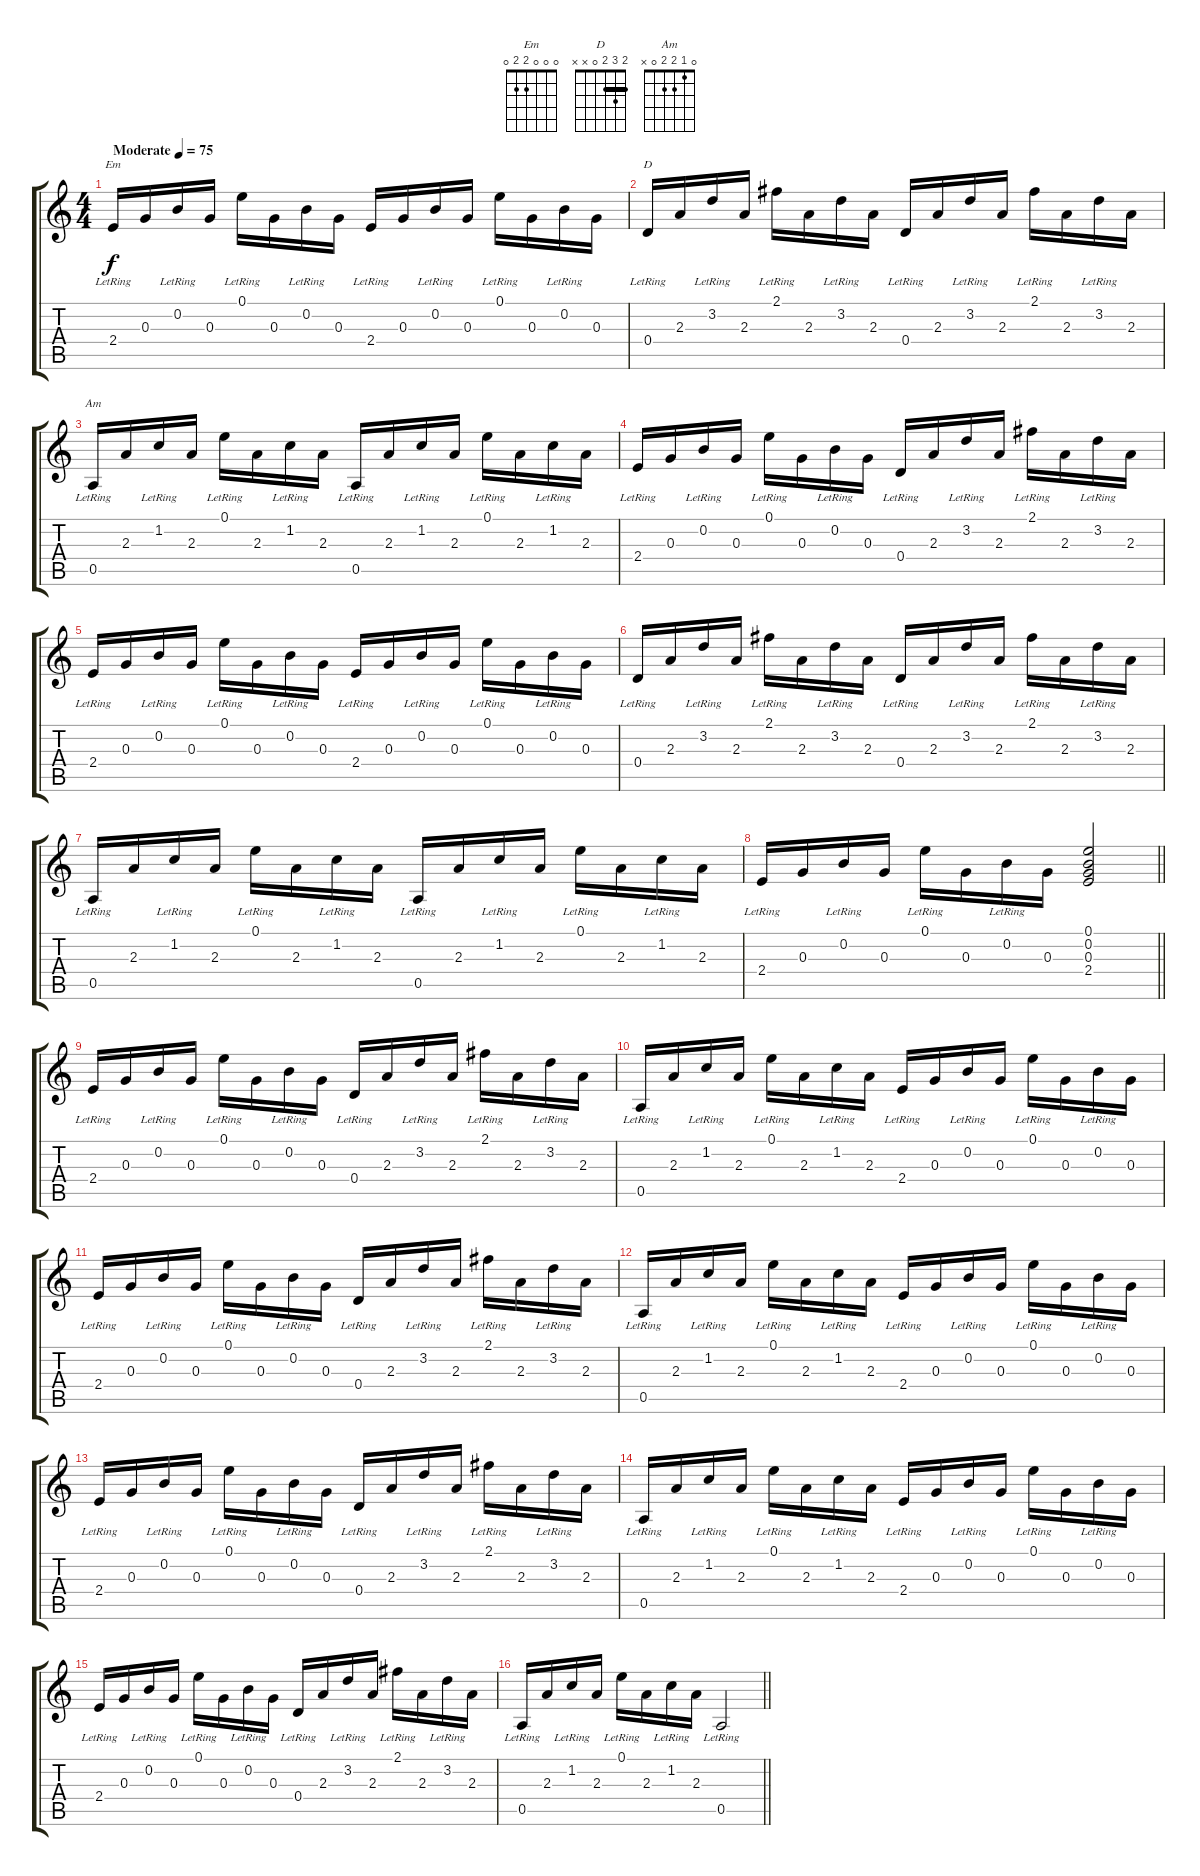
\track "" {instrument acousticguitarsteel}
\staff {score tabs}
\tuning (E4 B3 G3 D3 A2 E2) {hide}
\chord ("Em" 0 0 0 2 2 0)
\chord ("D" 2 3 2 0 x x) {barre 2}
\chord ("Am" 0 1 2 2 0 x)
\ts (4 4)
\section ("" "")
\tempo (75 "Moderate")
\clef g2
\ks c
2.4{lr}.16{ch "Em" dy f instrument acousticguitarsteel} 0.3.16 0.2{lr}.16 0.3.16 0.1{lr}.16 0.3.16 0.2{lr}.16 0.3.16 2.4{lr}.16 0.3.16 0.2{lr}.16 0.3.16 0.1{lr}.16 0.3.16 0.2{lr}.16 0.3.16 |
0.4{lr}.16{ch "D"} 2.3.16 3.2{lr}.16 2.3.16 2.1{lr}.16 2.3.16 3.2{lr}.16 2.3.16 0.4{lr}.16 2.3.16 3.2{lr}.16 2.3.16 2.1{lr}.16 2.3.16 3.2{lr}.16 2.3.16 |
0.5{lr}.16{ch "Am"} 2.3.16 1.2{lr}.16 2.3.16 0.1{lr}.16 2.3.16 1.2{lr}.16 2.3.16 0.5{lr}.16 2.3.16 1.2{lr}.16 2.3.16 0.1{lr}.16 2.3.16 1.2{lr}.16 2.3.16 |
2.4{lr}.16 0.3.16 0.2{lr}.16 0.3.16 0.1{lr}.16 0.3.16 0.2{lr}.16 0.3.16 0.4{lr}.16 2.3.16 3.2{lr}.16 2.3.16 2.1{lr}.16 2.3.16 3.2{lr}.16 2.3.16 |
2.4{lr}.16 0.3.16 0.2{lr}.16 0.3.16 0.1{lr}.16 0.3.16 0.2{lr}.16 0.3.16 2.4{lr}.16 0.3.16 0.2{lr}.16 0.3.16 0.1{lr}.16 0.3.16 0.2{lr}.16 0.3.16 |
0.4{lr}.16 2.3.16 3.2{lr}.16 2.3.16 2.1{lr}.16 2.3.16 3.2{lr}.16 2.3.16 0.4{lr}.16 2.3.16 3.2{lr}.16 2.3.16 2.1{lr}.16 2.3.16 3.2{lr}.16 2.3.16 |
0.5{lr}.16 2.3.16 1.2{lr}.16 2.3.16 0.1{lr}.16 2.3.16 1.2{lr}.16 2.3.16 0.5{lr}.16 2.3.16 1.2{lr}.16 2.3.16 0.1{lr}.16 2.3.16 1.2{lr}.16 2.3.16 |
\barLineRight lightlight
2.4{lr}.16 0.3.16 0.2{lr}.16 0.3.16 0.1{lr}.16 0.3.16 0.2{lr}.16 0.3.16 (0.1 0.2 0.3 2.4).2 |
\section ("" "")
2.4{lr}.16 0.3.16 0.2{lr}.16 0.3.16 0.1{lr}.16 0.3.16 0.2{lr}.16 0.3.16 0.4{lr}.16 2.3.16 3.2{lr}.16 2.3.16 2.1{lr}.16 2.3.16 3.2{lr}.16 2.3.16 |
0.5{lr}.16 2.3.16 1.2{lr}.16 2.3.16 0.1{lr}.16 2.3.16 1.2{lr}.16 2.3.16 2.4{lr}.16 0.3.16 0.2{lr}.16 0.3.16 0.1{lr}.16 0.3.16 0.2{lr}.16 0.3.16 |
2.4{lr}.16 0.3.16 0.2{lr}.16 0.3.16 0.1{lr}.16 0.3.16 0.2{lr}.16 0.3.16 0.4{lr}.16 2.3.16 3.2{lr}.16 2.3.16 2.1{lr}.16 2.3.16 3.2{lr}.16 2.3.16 |
0.5{lr}.16 2.3.16 1.2{lr}.16 2.3.16 0.1{lr}.16 2.3.16 1.2{lr}.16 2.3.16 2.4{lr}.16 0.3.16 0.2{lr}.16 0.3.16 0.1{lr}.16 0.3.16 0.2{lr}.16 0.3.16 |
2.4{lr}.16 0.3.16 0.2{lr}.16 0.3.16 0.1{lr}.16 0.3.16 0.2{lr}.16 0.3.16 0.4{lr}.16 2.3.16 3.2{lr}.16 2.3.16 2.1{lr}.16 2.3.16 3.2{lr}.16 2.3.16 |
0.5{lr}.16 2.3.16 1.2{lr}.16 2.3.16 0.1{lr}.16 2.3.16 1.2{lr}.16 2.3.16 2.4{lr}.16 0.3.16 0.2{lr}.16 0.3.16 0.1{lr}.16 0.3.16 0.2{lr}.16 0.3.16 |
2.4{lr}.16 0.3.16 0.2{lr}.16 0.3.16 0.1{lr}.16 0.3.16 0.2{lr}.16 0.3.16 0.4{lr}.16 2.3.16 3.2{lr}.16 2.3.16 2.1{lr}.16 2.3.16 3.2{lr}.16 2.3.16 |
\barLineRight lightlight
0.5{lr}.16 2.3.16 1.2{lr}.16 2.3.16 0.1{lr}.16 2.3.16 1.2{lr}.16 2.3.16 0.5{lr}.2
